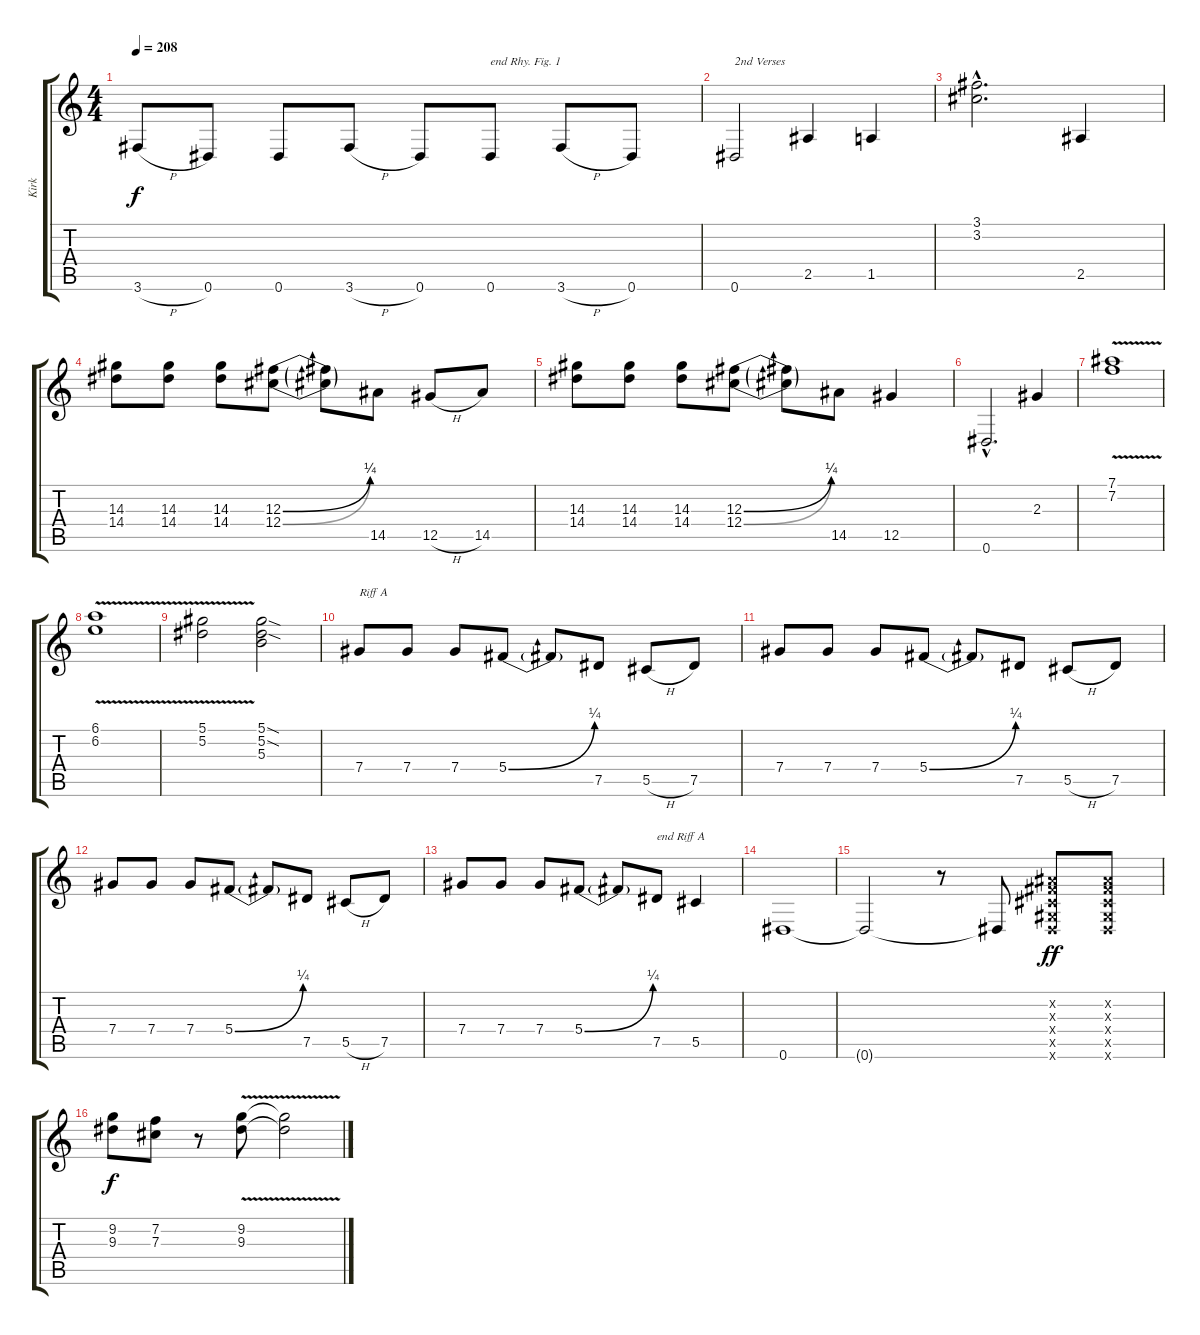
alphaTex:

\track ("Kirk" "Kirk") {instrument distortionguitar}
\staff {score tabs}
\tuning (Eb4 Bb3 Gb3 Db3 Ab2 Eb2) {hide}
\ts (4 4)
\tempo 208
\clef g2
\ks c
3.6{h}.8{dy f} 0.6.8 0.6.8 3.6{h}.8 0.6.8 0.6.8{txt "end Rhy. Fig. 1"} 3.6{h}.8 0.6.8 |
0.6.2{txt "2nd Verses"} 2.5.4 1.5.4 |
(3.1{hac} 3.2{hac}).2{d} 2.5.4 |
(14.3 14.4).8 (14.3 14.4).8 (14.3 14.4).8 (12.3{be (bend 0 0 60 1)} 12.4{be (bend 0 0 60 1)}).8 (12.3{t} 12.4{t}).8 14.5.8 12.5{h}.8 14.5.8 |
(14.3 14.4).8 (14.3 14.4).8 (14.3 14.4).8 (12.3{be (bend 0 0 60 1)} 12.4{be (bend 0 0 60 1)}).8 (12.3{t} 12.4{t}).8 14.5.8 12.5.4 |
0.6{hac}.2{d} 2.3.4 |
(7.1{v} 7.2{v}).1 |
(6.1{v} 6.2{v}).1 |
(5.1{v} 5.2{v}).2 (5.1{sod} 5.2{sod} 5.3).2 |
7.4.8{txt "Riff A"} 7.4.8 7.4.8 5.4{be (bend 0 0 60 1)}.8 5.4{t}.8 7.5.8 5.5{h}.8 7.5.8 |
7.4.8 7.4.8 7.4.8 5.4{be (bend 0 0 60 1)}.8 5.4{t}.8 7.5.8 5.5{h}.8 7.5.8 |
7.4.8 7.4.8 7.4.8 5.4{be (bend 0 0 60 1)}.8 5.4{t}.8 7.5.8 5.5{h}.8 7.5.8 |
7.4.8 7.4.8 7.4.8 5.4{be (bend 0 0 60 1)}.8 5.4{t}.8 7.5.8{txt "end Riff A"} 5.5.4 |
0.6.1 |
0.6{t}.2 r.8 0.6{t}.8 (0.2{x} 0.3{x} 0.4{x} 0.5{x} 0.6{x}).8{dy ff} (0.2{x} 0.3{x} 0.4{x} 0.5{x} 0.6{x}).8 |
(9.2 9.3).8{dy f} (7.2 7.3).8 r.8 (9.2{v} 9.3{v}).8 (9.2{t} 9.3{t}).2
